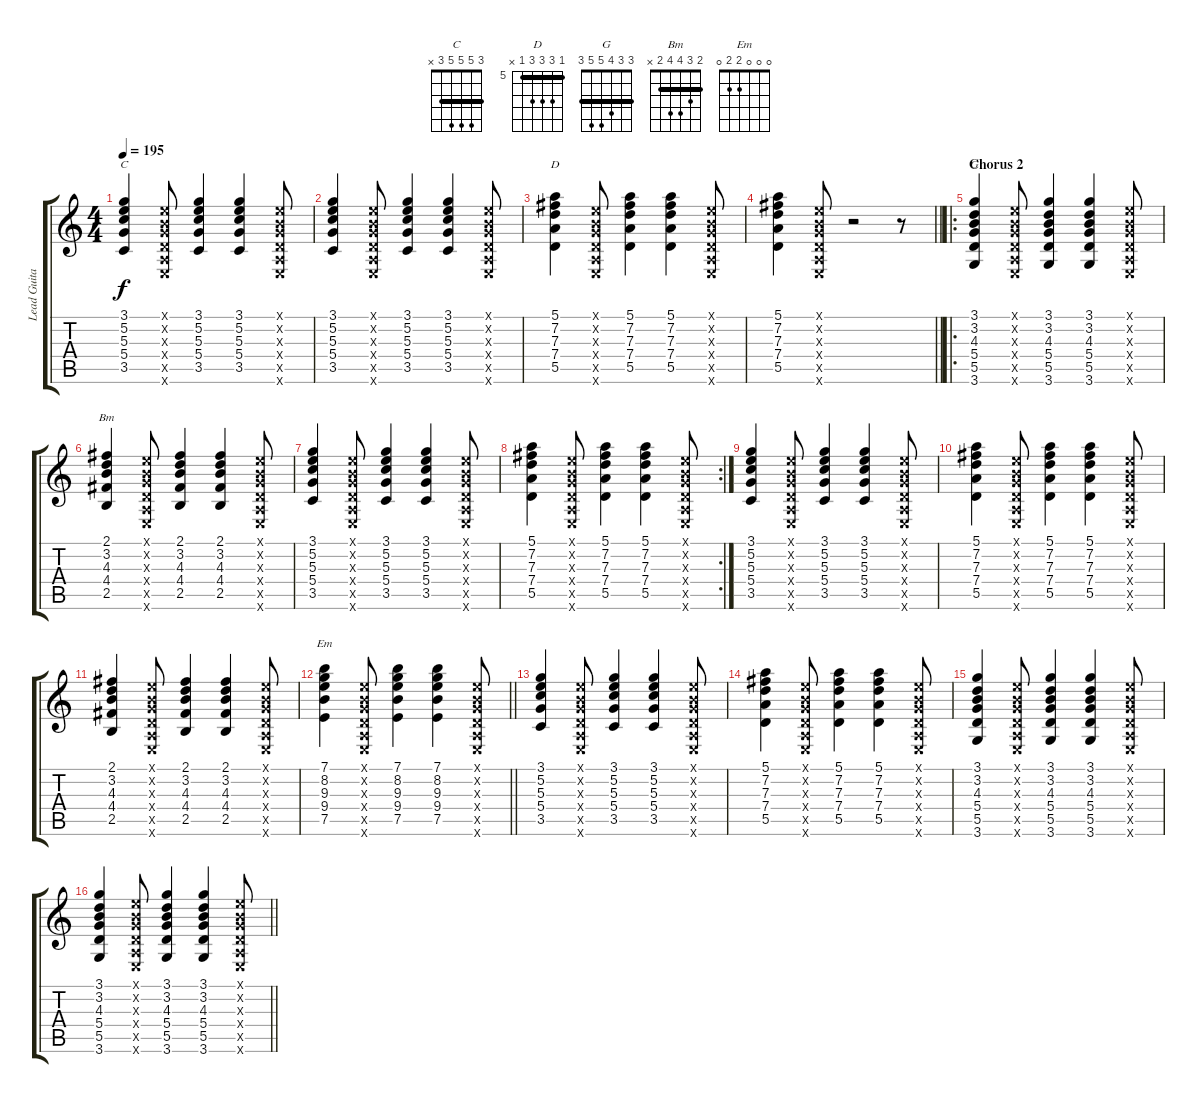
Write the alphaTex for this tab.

\track ("Lead Guitar" "Lead Guita") {instrument electricguitarmuted}
\staff {score tabs}
\tuning (E4 B3 G3 D3 A2 E2) {hide}
\chord ("C" 3 5 5 5 3 x) {barre 3}
\chord ("D" 5 7 7 7 5 x) {firstfret 5 barre 5}
\chord ("G" 3 3 4 5 5 3) {barre 3}
\chord ("Bm" 2 3 4 4 2 x) {barre 2}
\chord ("Em" 0 0 0 2 2 0)
\ts (4 4)
\tempo 195
\clef g2
\ks c
(3.1 5.2 5.3 5.4 3.5).4{ch "C" dy f} (0.1{x} 0.2{x} 0.3{x} 0.4{x} 0.5{x} 0.6{x}).8 (3.1 5.2 5.3 5.4 3.5).4 (3.1 5.2 5.3 5.4 3.5).4 (0.1{x} 0.2{x} 0.3{x} 0.4{x} 0.5{x} 0.6{x}).8 |
(3.1 5.2 5.3 5.4 3.5).4 (0.1{x} 0.2{x} 0.3{x} 0.4{x} 0.5{x} 0.6{x}).8 (3.1 5.2 5.3 5.4 3.5).4 (3.1 5.2 5.3 5.4 3.5).4 (0.1{x} 0.2{x} 0.3{x} 0.4{x} 0.5{x} 0.6{x}).8 |
(5.1 7.2 7.3 7.4 5.5).4{ch "D"} (0.1{x} 0.2{x} 0.3{x} 0.4{x} 0.5{x} 0.6{x}).8 (5.1 7.2 7.3 7.4 5.5).4 (5.1 7.2 7.3 7.4 5.5).4 (0.1{x} 0.2{x} 0.3{x} 0.4{x} 0.5{x} 0.6{x}).8 |
\barLineRight lightlight
(5.1 7.2 7.3 7.4 5.5).4 (0.1{x} 0.2{x} 0.3{x} 0.4{x} 0.5{x} 0.6{x}).8 r.2 r.8 |
\ro
\section ("" "Chorus 2")
(3.1 3.2 4.3 5.4 5.5 3.6).4{ch "G"} (0.1{x} 0.2{x} 0.3{x} 0.4{x} 0.5{x} 0.6{x}).8 (3.1 3.2 4.3 5.4 5.5 3.6).4 (3.1 3.2 4.3 5.4 5.5 3.6).4 (0.1{x} 0.2{x} 0.3{x} 0.4{x} 0.5{x} 0.6{x}).8 |
(2.1 3.2 4.3 4.4 2.5).4{ch "Bm"} (0.1{x} 0.2{x} 0.3{x} 0.4{x} 0.5{x} 0.6{x}).8 (2.1 3.2 4.3 4.4 2.5).4 (2.1 3.2 4.3 4.4 2.5).4 (0.1{x} 0.2{x} 0.3{x} 0.4{x} 0.5{x} 0.6{x}).8 |
(3.1 5.2 5.3 5.4 3.5).4 (0.1{x} 0.2{x} 0.3{x} 0.4{x} 0.5{x} 0.6{x}).8 (3.1 5.2 5.3 5.4 3.5).4 (3.1 5.2 5.3 5.4 3.5).4 (0.1{x} 0.2{x} 0.3{x} 0.4{x} 0.5{x} 0.6{x}).8 |
\rc 2
(5.1 7.2 7.3 7.4 5.5).4 (0.1{x} 0.2{x} 0.3{x} 0.4{x} 0.5{x} 0.6{x}).8 (5.1 7.2 7.3 7.4 5.5).4 (5.1 7.2 7.3 7.4 5.5).4 (0.1{x} 0.2{x} 0.3{x} 0.4{x} 0.5{x} 0.6{x}).8 |
(3.1 5.2 5.3 5.4 3.5).4 (0.1{x} 0.2{x} 0.3{x} 0.4{x} 0.5{x} 0.6{x}).8 (3.1 5.2 5.3 5.4 3.5).4 (3.1 5.2 5.3 5.4 3.5).4 (0.1{x} 0.2{x} 0.3{x} 0.4{x} 0.5{x} 0.6{x}).8 |
(5.1 7.2 7.3 7.4 5.5).4 (0.1{x} 0.2{x} 0.3{x} 0.4{x} 0.5{x} 0.6{x}).8 (5.1 7.2 7.3 7.4 5.5).4 (5.1 7.2 7.3 7.4 5.5).4 (0.1{x} 0.2{x} 0.3{x} 0.4{x} 0.5{x} 0.6{x}).8 |
(2.1 3.2 4.3 4.4 2.5).4 (0.1{x} 0.2{x} 0.3{x} 0.4{x} 0.5{x} 0.6{x}).8 (2.1 3.2 4.3 4.4 2.5).4 (2.1 3.2 4.3 4.4 2.5).4 (0.1{x} 0.2{x} 0.3{x} 0.4{x} 0.5{x} 0.6{x}).8 |
\barLineRight lightlight
(7.1 8.2 9.3 9.4 7.5).4{ch "Em"} (0.1{x} 0.2{x} 0.3{x} 0.4{x} 0.5{x} 0.6{x}).8 (7.1 8.2 9.3 9.4 7.5).4 (7.1 8.2 9.3 9.4 7.5).4 (0.1{x} 0.2{x} 0.3{x} 0.4{x} 0.5{x} 0.6{x}).8 |
(3.1 5.2 5.3 5.4 3.5).4 (0.1{x} 0.2{x} 0.3{x} 0.4{x} 0.5{x} 0.6{x}).8 (3.1 5.2 5.3 5.4 3.5).4 (3.1 5.2 5.3 5.4 3.5).4 (0.1{x} 0.2{x} 0.3{x} 0.4{x} 0.5{x} 0.6{x}).8 |
(5.1 7.2 7.3 7.4 5.5).4 (0.1{x} 0.2{x} 0.3{x} 0.4{x} 0.5{x} 0.6{x}).8 (5.1 7.2 7.3 7.4 5.5).4 (5.1 7.2 7.3 7.4 5.5).4 (0.1{x} 0.2{x} 0.3{x} 0.4{x} 0.5{x} 0.6{x}).8 |
(3.1 3.2 4.3 5.4 5.5 3.6).4 (0.1{x} 0.2{x} 0.3{x} 0.4{x} 0.5{x} 0.6{x}).8 (3.1 3.2 4.3 5.4 5.5 3.6).4 (3.1 3.2 4.3 5.4 5.5 3.6).4 (0.1{x} 0.2{x} 0.3{x} 0.4{x} 0.5{x} 0.6{x}).8 |
\barLineRight lightlight
(3.1 3.2 4.3 5.4 5.5 3.6).4 (0.1{x} 0.2{x} 0.3{x} 0.4{x} 0.5{x} 0.6{x}).8 (3.1 3.2 4.3 5.4 5.5 3.6).4 (3.1 3.2 4.3 5.4 5.5 3.6).4 (0.1{x} 0.2{x} 0.3{x} 0.4{x} 0.5{x} 0.6{x}).8
